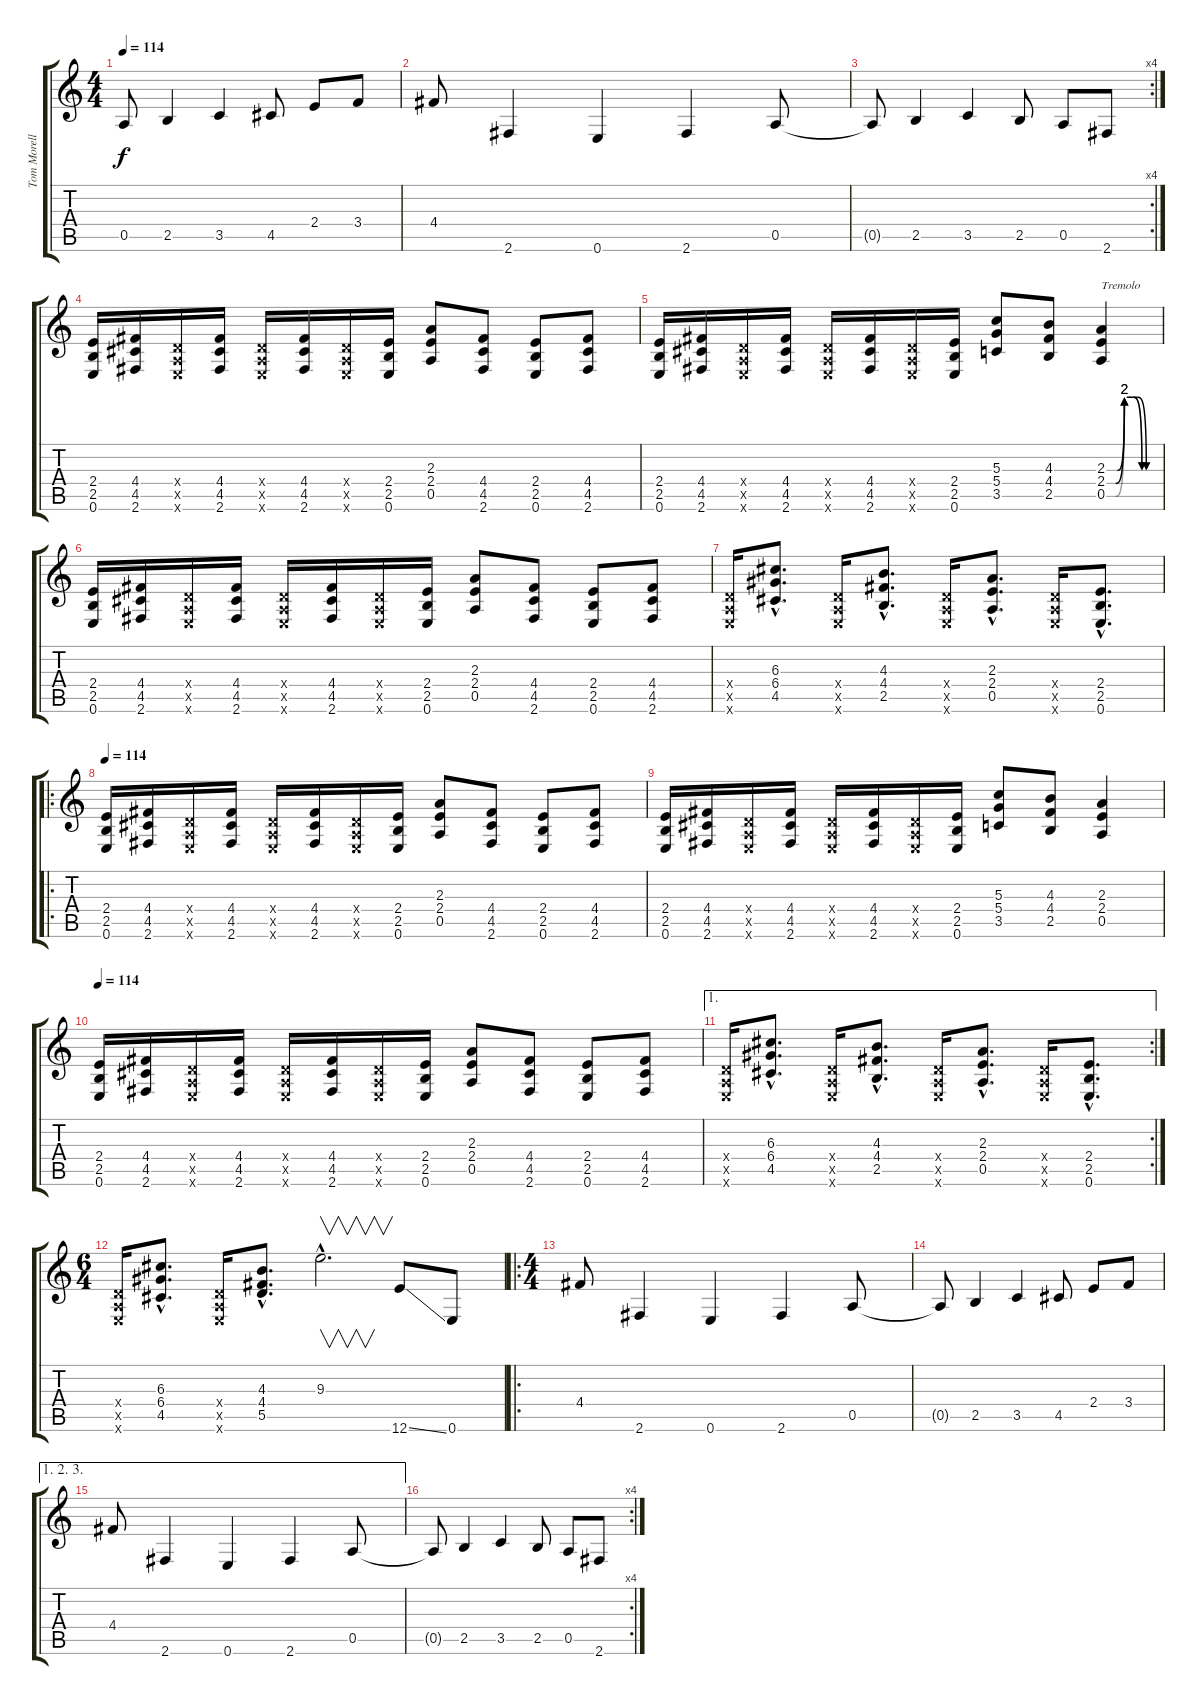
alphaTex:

\track ("Tom Morello" "Tom Morell") {instrument overdrivenguitar}
\staff {score tabs}
\tuning (E4 B3 G3 D3 A2 E2) {hide}
\ts (4 4)
\tempo 114
\clef g2
\ks c
0.5{t}.8{dy f} 2.5.4 3.5.4 4.5.8 2.4.8 3.4.8 |
4.4.8 2.6.4 0.6.4 2.6.4 0.5.8 |
\rc 4
0.5{t}.8 2.5.4 3.5.4 2.5.8 0.5.8 2.6.8 |
(2.4 2.5 0.6).16 (4.4 4.5 2.6).16 (0.4{x} 0.5{x} 0.6{x}).16 (4.4 4.5 2.6).16 (0.4{x} 0.5{x} 0.6{x}).16 (4.4 4.5 2.6).16 (0.4{x} 0.5{x} 0.6{x}).16 (2.4 2.5 0.6).16 (2.3 2.4 0.5).8 (4.4 4.5 2.6).8 (2.4 2.5 0.6).8 (4.4 4.5 2.6).8 |
(2.4 2.5 0.6).16 (4.4 4.5 2.6).16 (0.4{x} 0.5{x} 0.6{x}).16 (4.4 4.5 2.6).16 (0.4{x} 0.5{x} 0.6{x}).16 (4.4 4.5 2.6).16 (0.4{x} 0.5{x} 0.6{x}).16 (2.4 2.5 0.6).16 (5.3 5.4 3.5).8 (4.3 4.4 2.5).8 (2.3{be (custom 0 0 12 0 20 8 35 8 45 0 60 0)} 2.4{be (custom 0 0 10 0 20 8 30 8 40 0 60 0)} 0.5{be (custom 0 0 10 0 20 8 30 8 40 0 60 0)}).4{txt "Tremolo"} |
(2.4 2.5 0.6).16 (4.4 4.5 2.6).16 (0.4{x} 0.5{x} 0.6{x}).16 (4.4 4.5 2.6).16 (0.4{x} 0.5{x} 0.6{x}).16 (4.4 4.5 2.6).16 (0.4{x} 0.5{x} 0.6{x}).16 (2.4 2.5 0.6).16 (2.3 2.4 0.5).8 (4.4 4.5 2.6).8 (2.4 2.5 0.6).8 (4.4 4.5 2.6).8 |
(0.4{x} 0.5{x} 0.6{x}).16 (6.3{hac} 6.4{hac} 4.5{hac}).8{d} (0.4{x} 0.5{x} 0.6{x}).16 (4.3{hac} 4.4{hac} 2.5{hac}).8{d} (0.4{x} 0.5{x} 0.6{x}).16 (2.3{hac} 2.4{hac} 0.5{hac}).8{d} (0.4{x} 0.5{x} 0.6{x}).16 (2.4{hac} 2.5{hac} 0.6{hac}).8{d} |
\ro
\tempo 114
(2.4 2.5 0.6).16 (4.4 4.5 2.6).16 (0.4{x} 0.5{x} 0.6{x}).16 (4.4 4.5 2.6).16 (0.4{x} 0.5{x} 0.6{x}).16 (4.4 4.5 2.6).16 (0.4{x} 0.5{x} 0.6{x}).16 (2.4 2.5 0.6).16 (2.3 2.4 0.5).8 (4.4 4.5 2.6).8 (2.4 2.5 0.6).8 (4.4 4.5 2.6).8 |
(2.4 2.5 0.6).16 (4.4 4.5 2.6).16 (0.4{x} 0.5{x} 0.6{x}).16 (4.4 4.5 2.6).16 (0.4{x} 0.5{x} 0.6{x}).16 (4.4 4.5 2.6).16 (0.4{x} 0.5{x} 0.6{x}).16 (2.4 2.5 0.6).16 (5.3 5.4 3.5).8 (4.3 4.4 2.5).8 (2.3 2.4 0.5).4 |
\tempo 114
(2.4 2.5 0.6).16 (4.4 4.5 2.6).16 (0.4{x} 0.5{x} 0.6{x}).16 (4.4 4.5 2.6).16 (0.4{x} 0.5{x} 0.6{x}).16 (4.4 4.5 2.6).16 (0.4{x} 0.5{x} 0.6{x}).16 (2.4 2.5 0.6).16 (2.3 2.4 0.5).8 (4.4 4.5 2.6).8 (2.4 2.5 0.6).8 (4.4 4.5 2.6).8 |
\ae 1
\rc 2
(0.4{x} 0.5{x} 0.6{x}).16 (6.3{hac} 6.4{hac} 4.5{hac}).8{d} (0.4{x} 0.5{x} 0.6{x}).16 (4.3{hac} 4.4{hac} 2.5{hac}).8{d} (0.4{x} 0.5{x} 0.6{x}).16 (2.3{hac} 2.4{hac} 0.5{hac}).8{d} (0.4{x} 0.5{x} 0.6{x}).16 (2.4{hac} 2.5{hac} 0.6{hac}).8{d} |
\ts (6 4)
(0.4{x} 0.5{x} 0.6{x}).16 (6.3{hac} 6.4{hac} 4.5{hac}).8{d} (0.4{x} 0.5{x} 0.6{x}).16 (4.3{hac} 4.4{hac} 5.5{hac}).8{d} 9.3{hac}.2{v d} 12.6{ss}.8 0.6.8 |
\ro
\ts (4 4)
4.4.8 2.6.4 0.6.4 2.6.4 0.5.8 |
0.5{t}.8 2.5.4 3.5.4 4.5.8 2.4.8 3.4.8 |
\ae (1 2 3)
4.4.8 2.6.4 0.6.4 2.6.4 0.5.8 |
\rc 4
0.5{t}.8 2.5.4 3.5.4 2.5.8 0.5.8 2.6.8
